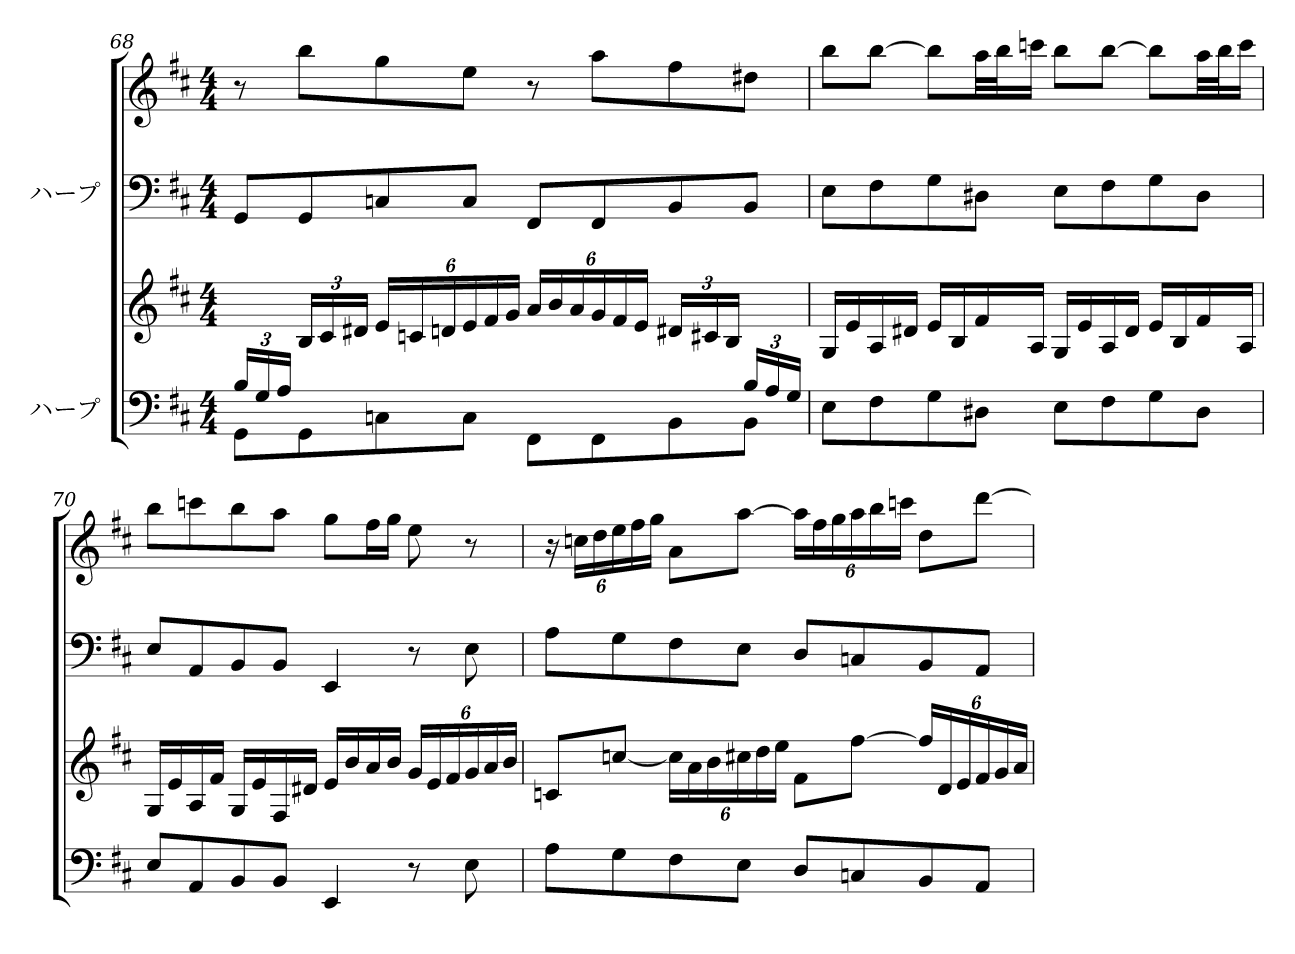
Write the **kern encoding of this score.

**kern	**kern	**kern	**kern
*part2	*part2	*part1	*part1
*staff4	*staff3	*staff2	*staff1
*I"ハープ	*	*I"ハープ	*
!!LO:LB:g=z
*clefF4	*clefG2	*clefF4	*clefG2
*k[f#c#]	*k[f#c#]	*k[f#c#]	*k[f#c#]
*M4/4	*M4/4	*M4/4	*M4/4
*Xbrackettup	*	*	*
=68	=68	=68	=68
*^	*	*	*
24B/LL	8GG\L	8ryy	8GG/L	8r
24G/	.	.	.	.
24A/JJ	.	.	.	.
*	*	*Xbrackettup	*	*
2.ryy	8GG\	24B/LL	8GG/	8bb\L
.	.	24c#/	.	.
.	.	24d#X/JJ	.	.
.	8Cn\	24e/LL	8Cn/	8gg\
.	.	24cn/	.	.
.	.	24dn/	.	.
.	8C\J	24e/	8C/J	8ee\J
.	.	24f#/	.	.
.	.	24g/JJ	.	.
.	8FF#\L	24a/LL	8FF#/L	8r
.	.	24b/	.	.
.	.	24a/	.	.
.	8FF#\	24g/	8FF#/	8aa\L
.	.	24f#/	.	.
.	.	24e/JJ	.	.
.	8BB\	24d#X/LL	8BB/	8ff#\
.	.	24c#X/	.	.
.	.	24B/JJ	.	.
24B/LL	8BB\J	8ryy	8BB/J	8dd#X\J
24A/	.	.	.	.
24G/JJ	.	.	.	.
*v	*v	*	*	*
!!LO:LB:g=z
=69	=69	=69	=69
8E\L	16G/LL	8E\L	8bb\L
.	16e/	.	.
8F#\	16A/	8F#\	[8bb\J
.	16d#X/JJ	.	.
8G\	16e/LL	8G\	8bb\L]
.	16B/	.	.
8D#X\J	16f#/	8D#X\J	32aa\LL
.	.	.	32bb\J
.	16A/JJ	.	16cccn\JJ
8E\L	16G/LL	8E\L	8bb\L
.	16e/	.	.
8F#\	16A/	8F#\	[8bb\J
.	16d#/JJ	.	.
8G\	16e/LL	8G\	8bb\L]
.	16B/	.	.
8D#\J	16f#/	8D#\J	32aa\LL
.	.	.	32bb\J
.	16A/JJ	.	16ccc\JJ
=70	=70	=70	=70
8E/L	16G/LL	8E/L	8bb\L
.	16e/	.	.
8AA/	16A/	8AA/	8cccn\
.	16f#/JJ	.	.
8BB/	16G/LL	8BB/	8bb\
.	16e/	.	.
8BB/J	16F#/	8BB/J	8aa\J
.	16d#X/JJ	.	.
4EE/	16e/LL	4EE/	8gg\L
.	16b/	.	.
.	16a/	.	16ff#\L
.	16b/JJ	.	16gg\JJ
8r	24g/LL	8r	8ee\
.	24e/	.	.
.	24f#/	.	.
8E\	24g/	8E\	8r
.	24a/	.	.
.	24b/JJ	.	.
!!LO:PB:g=z
=71	=71	=71	=71
*	*	*	*Xbrackettup
8A\L	8cn/L	8A\L	24r
.	.	.	24ccn\LL
.	.	.	24dd\
8G\	[8ccn/J	8G\	24ee\
.	.	.	24ff#\
.	.	.	24gg\JJ
8F#\	24cc\LL]	8F#\	8a\L
.	24a\	.	.
.	24b\	.	.
8E\J	24cc#X\	8E\J	[8aa\J
.	24dd\	.	.
.	24ee\JJ	.	.
8D/L	8f#\L	8D/L	24aa\LL]
.	.	.	24ff#\
.	.	.	24gg\
8Cn/	[8ff#\J	8Cn/	24aa\
.	.	.	24bb\
.	.	.	24cccn\JJ
8BB/	24ff#/LL]	8BB/	8dd\L
.	24d/	.	.
.	24e/	.	.
8AA/J	24f#/	8AA/J	[8ddd\J
.	24g/	.	.
.	24a/JJ	.	.
=	=	=	=
*-	*-	*-	*-
